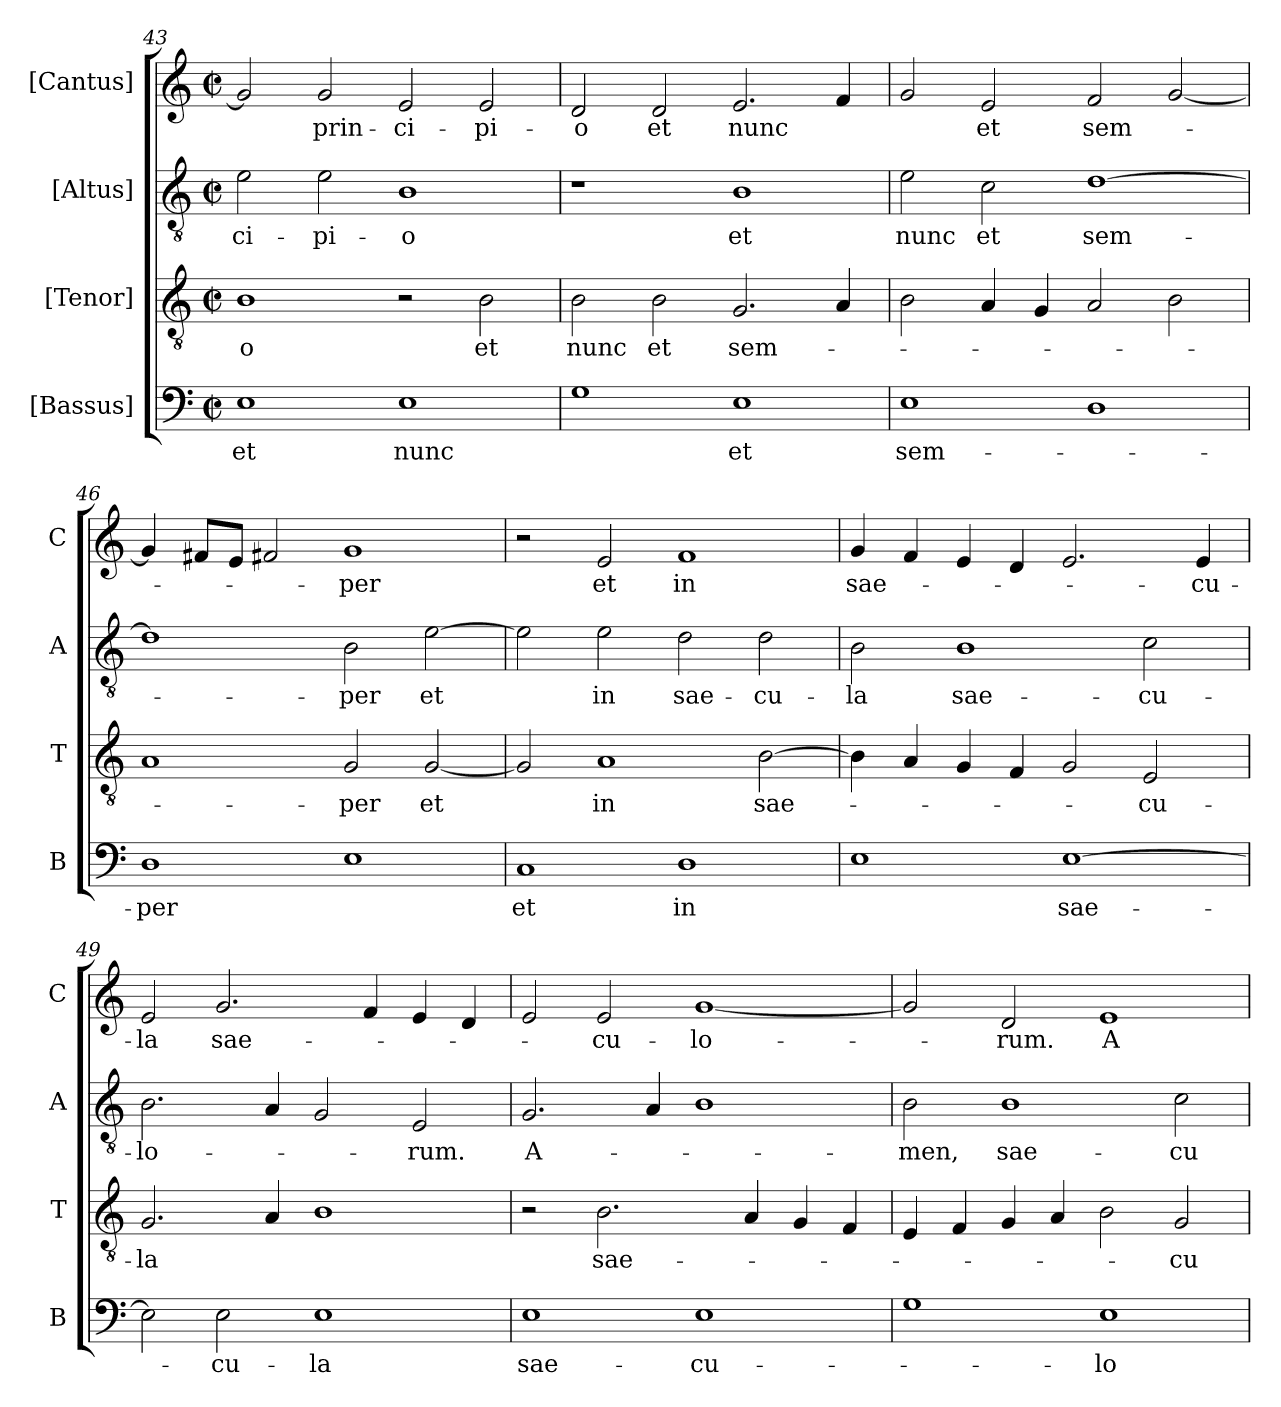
**kern	**text	**kern	**text	**kern	**text	**kern	**text
*part4	*part4	*part3	*part3	*part2	*part2	*part1	*part1
*staff4	*staff4	*staff3	*staff3	*staff2	*staff2	*staff1	*staff1
*I"[Bassus]	*	*I"[Tenor]	*	*I"[Altus]	*	*I"[Cantus]	*
*I'B	*	*I'T	*	*I'A	*	*I'C	*
*clefF4	*	*clefGv2	*	*clefGv2	*	*clefG2	*
*k[]	*	*k[]	*	*k[]	*	*k[]	*
*C:	*	*C:	*	*C:	*	*C:	*
*M2/2	*	*M2/2	*	*M2/2	*	*M2/2	*
*met(c|)	*	*met(c|)	*	*met(c|)	*	*met(c|)	*
=43	=43	=43	=43	=43	=43	=43	=43
!	!LO:LY:b	!	!LO:LY:b	!	!LO:LY:b	!	!
1E	et	1B	-o	2e\	-ci-	2g/]	.
!	!	!	!	!	!LO:LY:b	!	!LO:LY:b
.	.	.	.	2e\	-pi-	2g/	prin-
!	!LO:LY:b	!	!	!	!LO:LY:b	!	!LO:LY:b
1E	nunc	2r	.	1B	-o	2e/	-ci-
!	!	!	!LO:LY:b	!	!	!	!LO:LY:b
.	.	2B\	et	.	.	2e/	-pi-
!!LO:LB:g=z
=44	=44	=44	=44	=44	=44	=44	=44
!	!	!	!LO:LY:b	!	!	!	!LO:LY:b
1G	.	2B\	nunc	1r	.	2d/	-o
!	!	!	!LO:LY:b	!	!	!	!LO:LY:b
.	.	2B\	et	.	.	2d/	et
!	!LO:LY:b	!	!LO:LY:b	!	!LO:LY:b	!	!LO:LY:b
1E	et	2.G/	sem-	1B	et	2.e/	nunc
.	.	4A/	.	.	.	4f/	.
=45	=45	=45	=45	=45	=45	=45	=45
!	!LO:LY:b	!	!	!	!LO:LY:b	!	!
1E	sem-	2B\	.	2e\	nunc	2g/	.
!	!	!	!	!	!LO:LY:b	!	!LO:LY:b
.	.	4A/	.	2c\	et	2e/	et
.	.	4G/	.	.	.	.	.
!	!	!	!	!	!LO:LY:b	!	!LO:LY:b
1D	.	2A/	.	[1d	sem-	2f/	sem-
.	.	2B\	.	.	.	[2g/	.
=46	=46	=46	=46	=46	=46	=46	=46
!	!LO:LY:b	!	!	!	!	!	!
1D	-per	1A	.	1d]	.	4g/]	.
.	.	.	.	.	.	8f#X/L	.
.	.	.	.	.	.	8e/J	.
.	.	.	.	.	.	2f#X/	.
!	!	!	!LO:LY:b	!	!LO:LY:b	!	!LO:LY:b
1E	.	2G/	-per	2B\	-per	1g	-per
!	!	!	!LO:LY:b	!	!LO:LY:b	!	!
.	.	[2G/	et	[2e\	et	.	.
=47	=47	=47	=47	=47	=47	=47	=47
!	!LO:LY:b	!	!	!	!	!	!
1C	et	2G/]	.	2e\]	.	2r	.
!	!	!	!LO:LY:b	!	!LO:LY:b	!	!LO:LY:b
.	.	1A	in	2e\	in	2e/	et
!	!LO:LY:b	!	!	!	!LO:LY:b	!	!LO:LY:b
1D	in	.	.	2d\	sae-	1f	in
!	!	!	!LO:LY:b	!	!LO:LY:b	!	!
.	.	[2B\	sae-	2d\	-cu-	.	.
=48	=48	=48	=48	=48	=48	=48	=48
!	!	!	!	!	!LO:LY:b	!	!LO:LY:b
1E	.	4B\]	.	2B\	-la	4g/	sae-
.	.	4A/	.	.	.	4f/	.
!	!	!	!	!	!LO:LY:b	!	!
.	.	4G/	.	1B	sae-	4e/	.
.	.	4F/	.	.	.	4d/	.
!	!LO:LY:b	!	!	!	!	!	!
[1E	sae-	2G/	.	.	.	2.e/	.
!	!	!	!LO:LY:b	!	!LO:LY:b	!	!
.	.	2E/	-cu-	2c\	-cu-	.	.
!	!	!	!	!	!	!	!LO:LY:b
.	.	.	.	.	.	4e/	-cu-
!!LO:LB:g=z
=49	=49	=49	=49	=49	=49	=49	=49
!	!	!	!LO:LY:b	!	!LO:LY:b	!	!LO:LY:b
2E\]	.	2.G/	-la	2.B\	-lo-	2e/	-la
!	!LO:LY:b	!	!	!	!	!	!LO:LY:b
2E\	-cu-	.	.	.	.	2.g/	sae-
.	.	4A/	.	4A/	.	.	.
!	!LO:LY:b	!	!	!	!	!	!
1E	-la	1B	.	2G/	.	.	.
.	.	.	.	.	.	4f/	.
!	!	!	!	!	!LO:LY:b	!	!
.	.	.	.	2E/	-rum.	4e/	.
.	.	.	.	.	.	4d/	.
=50	=50	=50	=50	=50	=50	=50	=50
!	!LO:LY:b	!	!	!	!LO:LY:b	!	!
1E	sae-	2r	.	2.G/	A-	2e/	.
!	!	!	!LO:LY:b	!	!	!	!LO:LY:b
.	.	2.B\	sae-	.	.	2e/	-cu-
.	.	.	.	4A/	.	.	.
!	!LO:LY:b	!	!	!	!	!	!LO:LY:b
1E	-cu-	.	.	1B	.	[1g	-lo-
.	.	4A/	.	.	.	.	.
.	.	4G/	.	.	.	.	.
.	.	4F/	.	.	.	.	.
=51	=51	=51	=51	=51	=51	=51	=51
!	!	!	!	!	!LO:LY:b	!	!
1G	.	4E/	.	2B\	-men,	2g/]	.
.	.	4F/	.	.	.	.	.
!	!	!	!	!	!LO:LY:b	!	!LO:LY:b
.	.	4G/	.	1B	sae-	2d/	-rum.
.	.	4A/	.	.	.	.	.
!	!LO:LY:b	!	!	!	!	!	!LO:LY:b
1E	-lo-	2B\	.	.	.	1e	A-
!	!	!	!LO:LY:b	!	!LO:LY:b	!	!
.	.	2G/	-cu-	2c\	-cu-	.	.
=	=	=	=	=	=	=	=
*-	*-	*-	*-	*-	*-	*-	*-
